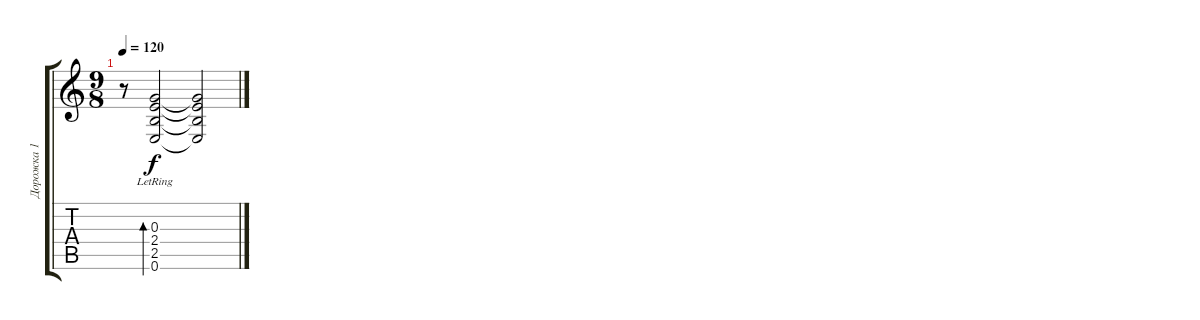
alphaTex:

\track ("Дорожка 1" "Дорожка 1") {instrument acousticguitarnylon}
\staff {score tabs}
\tuning (E4 B3 G3 D3 A2 E2) {hide}
\ts (9 8)
\tempo 120
\clef g2
\ks c
r.8{dy f} (0.3{lr} 2.4{lr} 2.5{lr} 0.6{lr}).2{bd 240} (0.3{t} 2.4{t} 2.5{t} 0.6{t}).2
